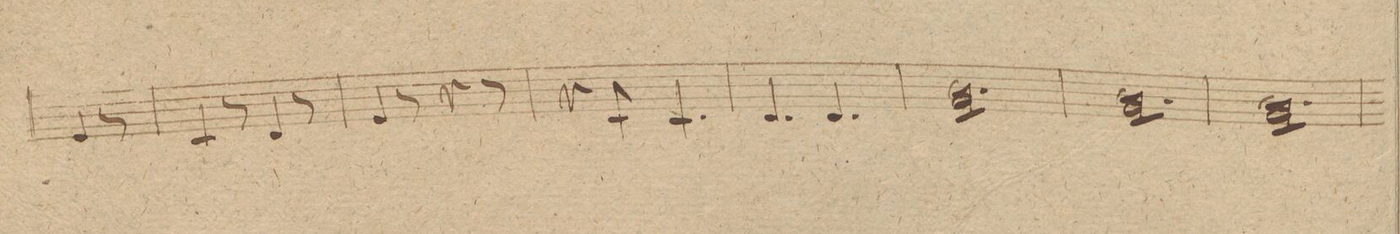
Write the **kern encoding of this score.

**kern	**dynam
*I"Alto Viola	*
*clefC3	*
*k[]	*
*M6/8	*
4F/	.
8r	.
=145	=145
4D/	.
8r	.
4E/	.
8r	.
=146	=146
4F/	.
8r	.
4r	.
8r	.
=147	=147
4r	.
8D/	.
4.D/	.
=148	=148
4.E/	.
4.E/	.
=149	=149
8A\L 8c	.
8A\ 8c	.
8A\ 8c	.
8A\ 8c	.
8A\ 8c	.
8A\J 8c	.
=150	=150
8A\L 8c	.
8A\ 8c	.
8A\ 8c	.
8A\ 8c	.
8A\ 8c	.
8A\J 8c	.
=151	=151
8A\L 8c	.
8A\ 8c	.
8A\ 8c	.
8A\ 8c	.
8A\ 8c	.
8A\J 8c	.
=152	=152
*-	*-
